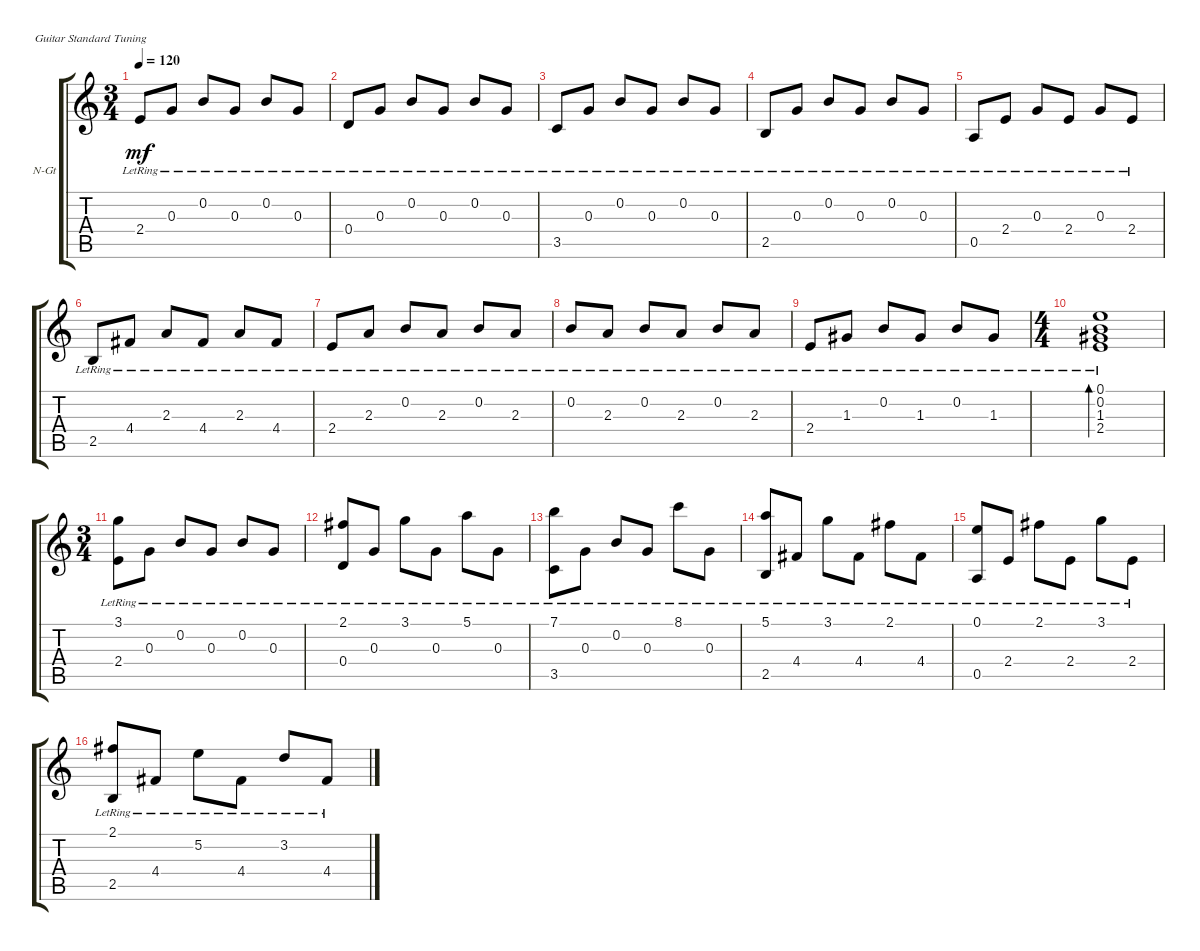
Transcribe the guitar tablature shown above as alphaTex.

\defaultSystemsLayout 4
\bracketExtendMode groupsimilarinstruments
\firstSystemTrackNameOrientation horizontal
\otherSystemsTrackNameOrientation horizontal
\track ("Nylon Guitar" "N-Gt") {instrument acousticguitarnylon}
\staff {score tabs}
\tuning (E4 B3 G3 D3 A2 E2)
\ts (3 4)
\tempo 120
\clef g2
\ks c
2.4{lr}.8{dy mf instrument acousticguitarnylon} 0.3{lr}.8 0.2{lr}.8 0.3{lr}.8 0.2{lr}.8 0.3{lr}.8 |
0.4{lr}.8 0.3{lr}.8 0.2{lr}.8 0.3{lr}.8 0.2{lr}.8 0.3{lr}.8 |
3.5{lr}.8 0.3{lr}.8 0.2{lr}.8 0.3{lr}.8 0.2{lr}.8 0.3{lr}.8 |
2.5{lr}.8 0.3{lr}.8 0.2{lr}.8 0.3{lr}.8 0.2{lr}.8 0.3{lr}.8 |
0.5{lr}.8 2.4{lr}.8 0.3{lr}.8 2.4{lr}.8 0.3{lr}.8 2.4{lr}.8 |
2.5{lr}.8 4.4{lr}.8 2.3{lr}.8 4.4{lr}.8 2.3{lr}.8 4.4{lr}.8 |
2.4{lr}.8 2.3{lr}.8 0.2{lr}.8 2.3{lr}.8 0.2{lr}.8 2.3{lr}.8 |
0.2{lr}.8 2.3{lr}.8 0.2{lr}.8 2.3{lr}.8 0.2{lr}.8 2.3{lr}.8 |
2.4{lr}.8 1.3{lr}.8 0.2{lr}.8 1.3{lr}.8 0.2{lr}.8 1.3{lr}.8 |
\ts (4 4)
(2.4{lr} 1.3{lr} 0.2{lr} 0.1{lr}).1{bd 467} |
\ts (3 4)
(2.4{lr} 3.1{lr}).8 0.3{lr}.8 0.2{lr}.8 0.3{lr}.8 0.2{lr}.8 0.3{lr}.8 |
(0.4{lr} 2.1{lr}).8 0.3{lr}.8 3.1{lr}.8 0.3{lr}.8 5.1{lr}.8 0.3{lr}.8 |
(3.5{lr} 7.1{lr}).8 0.3{lr}.8 0.2{lr}.8 0.3{lr}.8 8.1{lr}.8 0.3{lr}.8 |
(2.5{lr} 5.1{lr}).8 4.4{lr}.8 3.1{lr}.8 4.4{lr}.8 2.1{lr}.8 4.4{lr}.8 |
(0.5{lr} 0.1{lr}).8 2.4{lr}.8 2.1{lr}.8 2.4{lr}.8 3.1{lr}.8 2.4{lr}.8 |
(2.5{lr} 2.1{lr}).8 4.4{lr}.8 5.2{lr}.8 4.4{lr}.8 3.2{lr}.8 4.4{lr}.8
